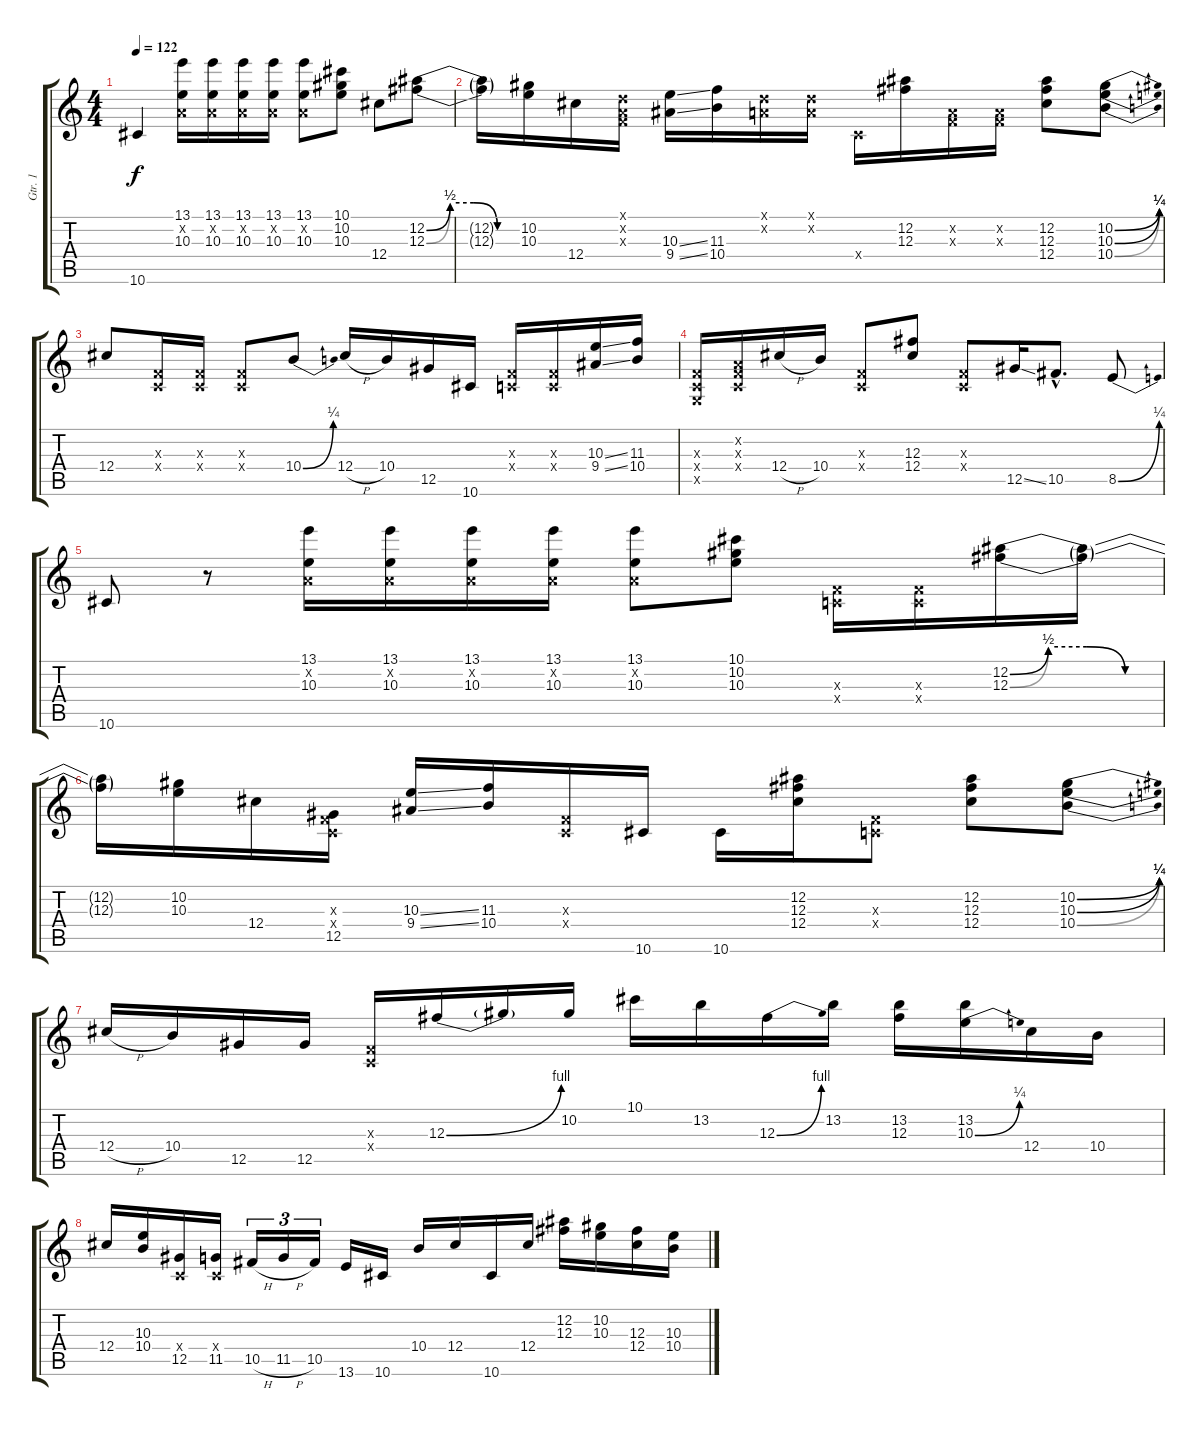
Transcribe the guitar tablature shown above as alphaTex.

\track ("Gtr. 1" "Gtr. 1") {instrument electricguitarclean}
\staff {score tabs}
\tuning (Eb4 Bb3 Gb3 Db3 Ab2 Eb2) {hide}
\ts (4 4)
\tempo 122
\clef g2
\ks c
10.6.4{dy f} (13.1 -1.2{x} 10.3).16 (13.1 -1.2{x} 10.3).16 (13.1 -1.2{x} 10.3).16 (13.1 -1.2{x} 10.3).16 (13.1 -1.2{x} 10.3).8 (10.1 10.2 10.3).8 12.4.8 (12.2{be (custom 0 0 15 2 30 2 45 0 60 0)} 12.3{be (custom 0 0 15 2 30 2 45 0 60 0)}).8 |
(12.2{t} 12.3{t}).16 (10.2 10.3).16 12.4.16 (-1.1{x} -1.2{x} -1.3{x}).16 (10.3{ss} 9.4{ss}).16 (11.3 10.4).16 (-1.1{x} -1.2{x}).16 (-1.1{x} -1.2{x}).16 -1.4{x}.16 (12.2 12.3).16 (-1.2{x} -1.3{x}).16 (-1.2{x} -1.3{x}).16 (12.2 12.3 12.4).8 (10.2{be (bend 0 0 60 1)} 10.3{be (bend 0 0 60 1)} 10.4{be (bend 0 0 60 1)}).8 |
12.4.8 (-1.3{x} -1.4{x}).16 (-1.3{x} -1.4{x}).16 (-1.3{x} -1.4{x}).8 10.4{be (bend 0 0 60 1)}.8 12.4{h}.16 10.4.16 12.5.16 10.6.16 (-1.3{x} -1.4{x}).16 (-1.3{x} -1.4{x}).16 (10.3{ss} 9.4{ss}).16 (11.3 10.4).16 |
(-1.3{x} -1.4{x} -1.5{x}).16 (-1.2{x} -1.3{x} -1.4{x}).16 12.4{h}.16 10.4.16 (-1.3{x} -1.4{x}).8 (12.3 12.4).8 (-1.3{x} -1.4{x}).8 12.5{ss}.16 10.5{hac}.8{d} 8.5{be (bend 0 0 60 1)}.8 |
10.6.8 r.8 (13.1 -1.2{x} 10.3).16 (13.1 -1.2{x} 10.3).16 (13.1 -1.2{x} 10.3).16 (13.1 -1.2{x} 10.3).16 (13.1 -1.2{x} 10.3).8 (10.1 10.2 10.3).8 (-1.3{x} -1.4{x}).16 (-1.3{x} -1.4{x}).16 (12.2{be (custom 0 0 15 2 30 2 45 0 60 0)} 12.3{be (custom 0 0 15 2 30 2 45 0 60 0)}).16 (12.2{t} 12.3{t}).16 |
(12.2{t} 12.3{t}).16 (10.2 10.3).16 12.4.16 (-1.3{x} -1.4{x} 12.5).16 (10.3{ss} 9.4{ss}).16 (11.3 10.4).16 (-1.3{x} -1.4{x}).16 10.6.16 10.6.16 (12.2 12.3 12.4).16 (-1.3{x} -1.4{x}).8 (12.2 12.3 12.4).8 (10.2{be (bend 0 0 60 1)} 10.3{be (bend 0 0 60 1)} 10.4{be (bend 0 0 60 1)}).8 |
12.4{h}.16 10.4.16 12.5.16 12.5.16 (-1.3{x} -1.4{x}).16 12.3{be (bend 0 0 60 4)}.16 12.3{t}.16 10.2.16 10.1.16 13.2.16 12.3{be (bend 0 0 60 4)}.16 13.2.16 (13.2 12.3).16 (13.2 10.3{be (bend 0 0 60 1)}).16 12.4.16 10.4.16 |
12.4.16 (10.3 10.4).16 (-1.4{x} 12.5).16 (-1.4{x} 11.5).16 10.5{h}.16{tu (3 2)} 11.5{h}.16{tu (3 2)} 10.5.16{tu (3 2)} 13.6.16 10.6.16 10.4.16 12.4.16 10.6.16 12.4.16 (12.2 12.3).16 (10.2 10.3).16 (12.3 12.4).16 (10.3 10.4).16
